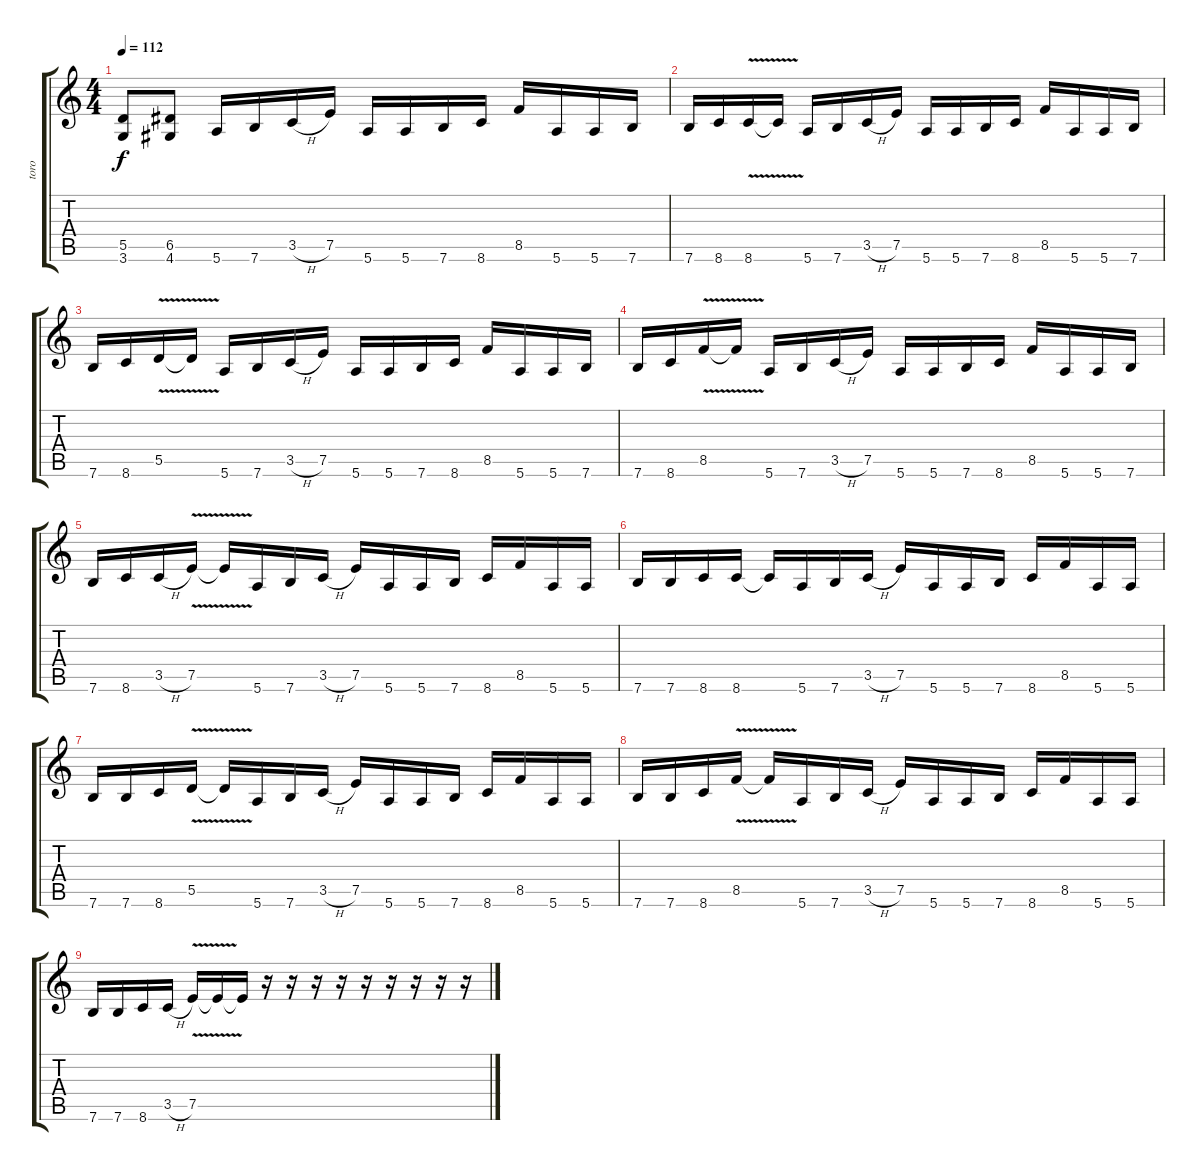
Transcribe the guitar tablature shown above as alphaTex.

\track ("toro" "toro") {instrument distortionguitar}
\staff {score tabs}
\tuning (E4 B3 G3 D3 A2 E2) {hide}
\ts (4 4)
\tempo 112
\clef g2
\ks c
(5.5 3.6).8{dy f instrument distortionguitar} (6.5 4.6).8 5.6.16 7.6.16 3.5{h}.16 7.5.16 5.6.16 5.6.16 7.6.16 8.6.16 8.5.16 5.6.16 5.6.16 7.6.16 |
7.6.16 8.6.16 8.6{v}.16 8.6{t}.16 5.6.16 7.6.16 3.5{h}.16 7.5.16 5.6.16 5.6.16 7.6.16 8.6.16 8.5.16 5.6.16 5.6.16 7.6.16 |
7.6.16 8.6.16 5.5{v}.16 5.5{t}.16 5.6.16 7.6.16 3.5{h}.16 7.5.16 5.6.16 5.6.16 7.6.16 8.6.16 8.5.16 5.6.16 5.6.16 7.6.16 |
7.6.16 8.6.16 8.5{v}.16 8.5{t}.16 5.6.16 7.6.16 3.5{h}.16 7.5.16 5.6.16 5.6.16 7.6.16 8.6.16 8.5.16 5.6.16 5.6.16 7.6.16 |
7.6.16 8.6.16 3.5{h}.16 7.5{v}.16 7.5{t}.16 5.6.16 7.6.16 3.5{h}.16 7.5.16 5.6.16 5.6.16 7.6.16 8.6.16 8.5.16 5.6.16 5.6.16 |
7.6.16 7.6.16 8.6.16 8.6.16 8.6{t}.16 5.6.16 7.6.16 3.5{h}.16 7.5.16 5.6.16 5.6.16 7.6.16 8.6.16 8.5.16 5.6.16 5.6.16 |
7.6.16 7.6.16 8.6.16 5.5{v}.16 5.5{t}.16 5.6.16 7.6.16 3.5{h}.16 7.5.16 5.6.16 5.6.16 7.6.16 8.6.16 8.5.16 5.6.16 5.6.16 |
7.6.16 7.6.16 8.6.16 8.5{v}.16 8.5{t}.16 5.6.16 7.6.16 3.5{h}.16 7.5.16 5.6.16 5.6.16 7.6.16 8.6.16 8.5.16 5.6.16 5.6.16 |
7.6.16 7.6.16 8.6.16 3.5{h}.16 7.5{v}.16 7.5{t}.16 7.5{t}.16 r.16 r.16 r.16 r.16 r.16 r.16 r.16 r.16 r.16
